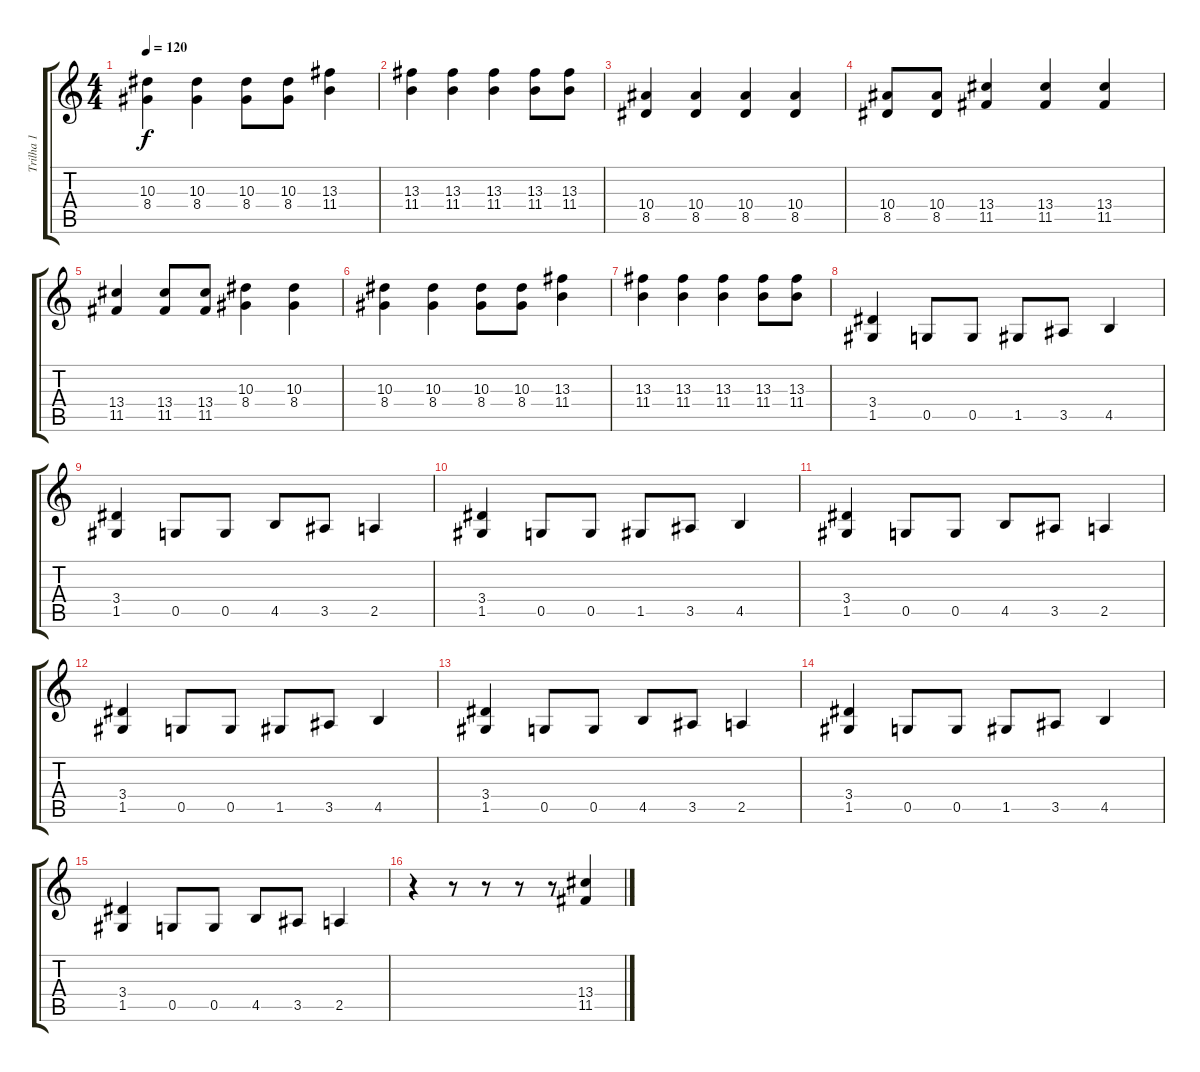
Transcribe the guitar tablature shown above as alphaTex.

\track ("Trilha 1" "Trilha 1") {instrument distortionguitar}
\staff {score tabs}
\tuning (D4 A3 F3 C3 G2 D2) {hide}
\ts (4 4)
\tempo 120
\clef g2
\ks c
(10.3 8.4).4{dy f} (10.3 8.4).4 (10.3 8.4).8 (10.3 8.4).8 (13.3 11.4).4 |
(13.3 11.4).4 (13.3 11.4).4 (13.3 11.4).4 (13.3 11.4).8 (13.3 11.4).8 |
(10.4 8.5).4 (10.4 8.5).4 (10.4 8.5).4 (10.4 8.5).4 |
(10.4 8.5).8 (10.4 8.5).8 (13.4 11.5).4 (13.4 11.5).4 (13.4 11.5).4 |
(13.4 11.5).4 (13.4 11.5).8 (13.4 11.5).8 (10.3 8.4).4 (10.3 8.4).4 |
(10.3 8.4).4 (10.3 8.4).4 (10.3 8.4).8 (10.3 8.4).8 (13.3 11.4).4 |
(13.3 11.4).4 (13.3 11.4).4 (13.3 11.4).4 (13.3 11.4).8 (13.3 11.4).8 |
(3.4 1.5).4 0.5.8 0.5.8 1.5.8 3.5.8 4.5.4 |
(3.4 1.5).4 0.5.8 0.5.8 4.5.8 3.5.8 2.5.4 |
(3.4 1.5).4 0.5.8 0.5.8 1.5.8 3.5.8 4.5.4 |
(3.4 1.5).4 0.5.8 0.5.8 4.5.8 3.5.8 2.5.4 |
(3.4 1.5).4 0.5.8 0.5.8 1.5.8 3.5.8 4.5.4 |
(3.4 1.5).4 0.5.8 0.5.8 4.5.8 3.5.8 2.5.4 |
(3.4 1.5).4 0.5.8 0.5.8 1.5.8 3.5.8 4.5.4 |
(3.4 1.5).4 0.5.8 0.5.8 4.5.8 3.5.8 2.5.4 |
r.4 r.8 r.8 r.8 r.8 (13.4 11.5).4
